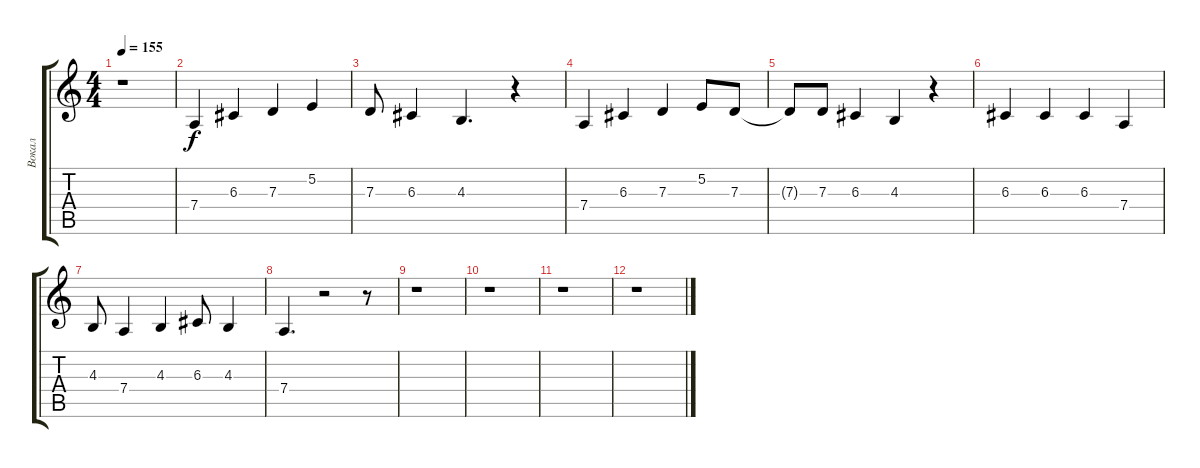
\track ("Вокал" "Вокал") {instrument tenorsax}
\staff {score tabs}
\tuning (E4 B3 G3 D3 A2 E2) {hide}
\ts (4 4)
\tempo 155
\clef g2
\ks c
r.1{dy f} |
7.4.4 6.3.4 7.3.4 5.2.4 |
7.3.8 6.3.4 4.3.4{d} r.4 |
7.4.4 6.3.4 7.3.4 5.2.8 7.3.8 |
7.3{t}.8 7.3.8 6.3.4 4.3.4 r.4 |
6.3.4 6.3.4 6.3.4 7.4.4 |
4.3.8 7.4.4 4.3.4 6.3.8 4.3.4 |
7.4.4{d} r.2 r.8 |
r.1 |
r.1 |
r.1 |
r.1
